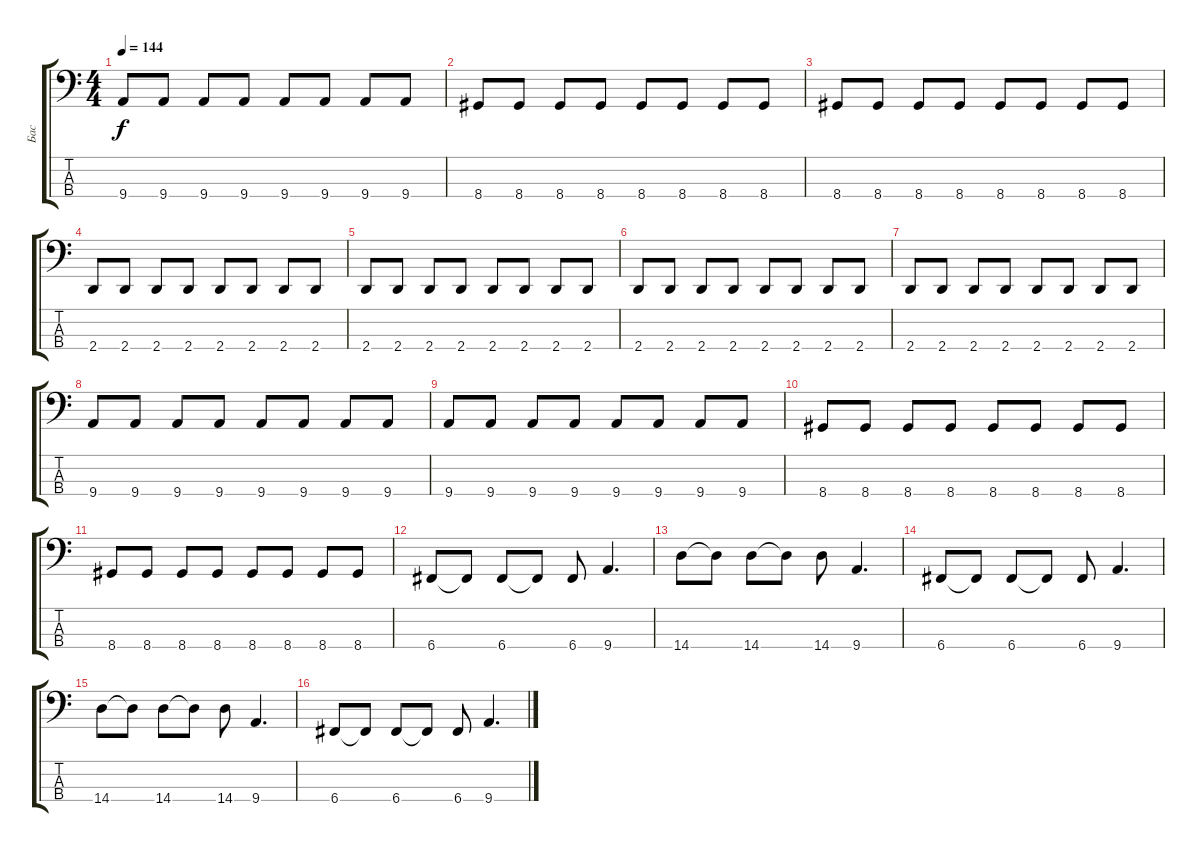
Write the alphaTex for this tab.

\track ("Бас" "Бас") {instrument electricbassfinger}
\staff {score tabs}
\tuning (G2 D2 A1 C1) {hide}
\ts (4 4)
\tempo 144
\clef f4
\ks c
9.4.8{dy f} 9.4.8 9.4.8 9.4.8 9.4.8 9.4.8 9.4.8 9.4.8 |
8.4.8 8.4.8 8.4.8 8.4.8 8.4.8 8.4.8 8.4.8 8.4.8 |
8.4.8 8.4.8 8.4.8 8.4.8 8.4.8 8.4.8 8.4.8 8.4.8 |
2.4.8 2.4.8 2.4.8 2.4.8 2.4.8 2.4.8 2.4.8 2.4.8 |
2.4.8 2.4.8 2.4.8 2.4.8 2.4.8 2.4.8 2.4.8 2.4.8 |
2.4.8 2.4.8 2.4.8 2.4.8 2.4.8 2.4.8 2.4.8 2.4.8 |
2.4.8 2.4.8 2.4.8 2.4.8 2.4.8 2.4.8 2.4.8 2.4.8 |
9.4.8 9.4.8 9.4.8 9.4.8 9.4.8 9.4.8 9.4.8 9.4.8 |
9.4.8 9.4.8 9.4.8 9.4.8 9.4.8 9.4.8 9.4.8 9.4.8 |
8.4.8 8.4.8 8.4.8 8.4.8 8.4.8 8.4.8 8.4.8 8.4.8 |
8.4.8 8.4.8 8.4.8 8.4.8 8.4.8 8.4.8 8.4.8 8.4.8 |
6.4.8 6.4{t}.8 6.4.8 6.4{t}.8 6.4.8 9.4.4{d} |
14.4.8 14.4{t}.8 14.4.8 14.4{t}.8 14.4.8 9.4.4{d} |
6.4.8 6.4{t}.8 6.4.8 6.4{t}.8 6.4.8 9.4.4{d} |
14.4.8 14.4{t}.8 14.4.8 14.4{t}.8 14.4.8 9.4.4{d} |
6.4.8 6.4{t}.8 6.4.8 6.4{t}.8 6.4.8 9.4.4{d}
